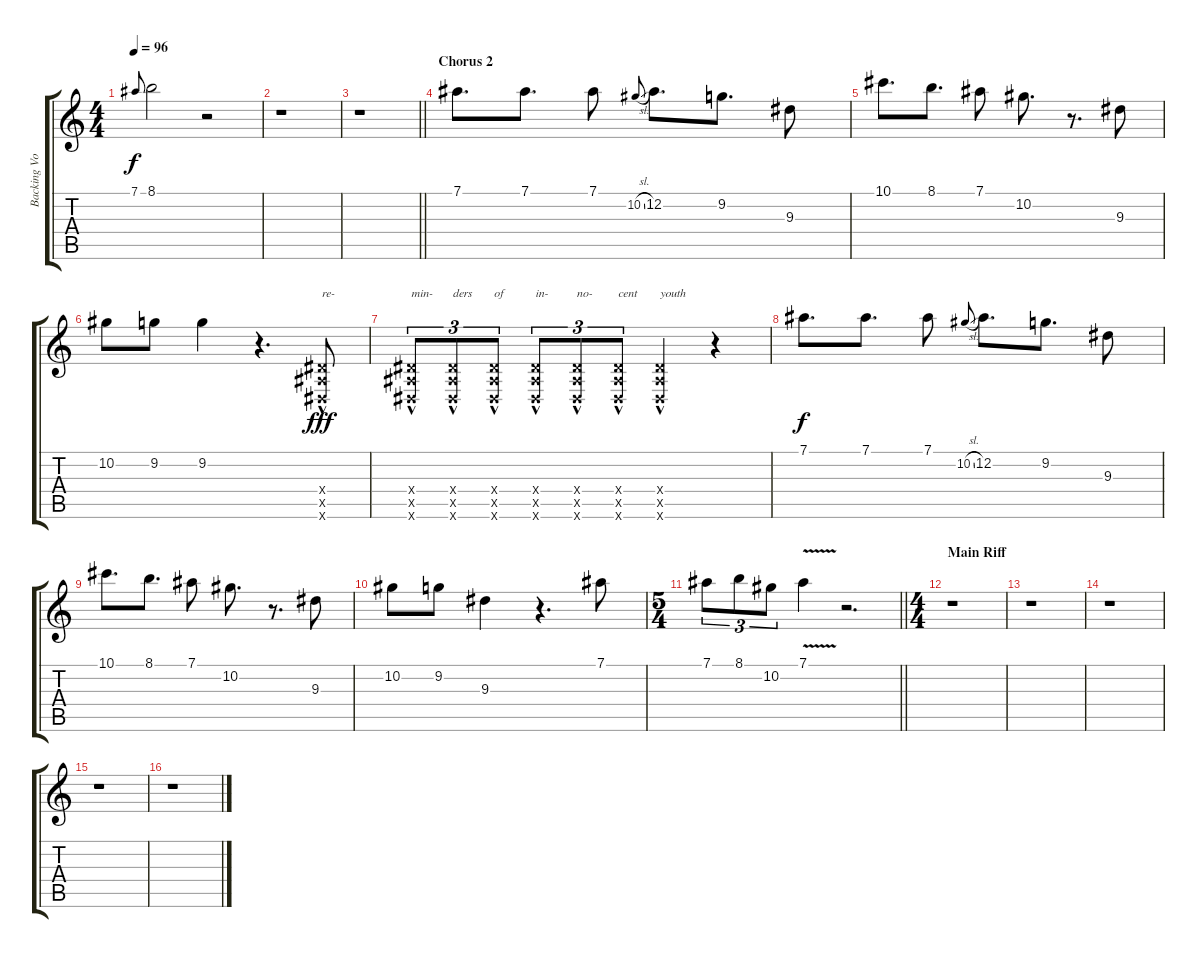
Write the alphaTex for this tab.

\track ("Backing Vocals" "Backing Vo") {instrument distortionguitar}
\staff {score tabs}
\tuning (Eb4 Bb3 Gb3 Db3 Ab2 Eb2) {hide}
\ts (4 4)
\tempo 96
\clef g2
\ks c
7.1.8{gr onbeat dy f} 8.1.2 r.2 |
r.1 |
\barLineRight lightlight
r.1 |
\section ("" "Chorus 2")
7.1.8{d} 7.1.8{d} 7.1.8 10.2{sl}.8{gr onbeat} 12.2.8{d} 9.2.8{d} 9.3.8 |
10.1.8{d} 8.1.8{d} 7.1.8 10.2.8{d} r.8{d} 9.3.8 |
10.2.8 9.2.8 9.2.4 r.4{d} (2.4{hac x} 2.5{hac x} 0.6{hac x}).8{txt "re-" dy fff} |
(2.4{hac x} 2.5{hac x} 0.6{hac x}).8{tu (3 2) txt "min-"} (2.4{hac x} 2.5{hac x} 0.6{hac x}).8{tu (3 2) txt "ders"} (2.4{hac x} 2.5{hac x} 0.6{hac x}).8{tu (3 2) txt "of"} (2.4{hac x} 2.5{hac x} 0.6{hac x}).8{tu (3 2) txt "in-"} (2.4{hac x} 2.5{hac x} 0.6{hac x}).8{tu (3 2) txt "no-"} (2.4{hac x} 2.5{hac x} 0.6{hac x}).8{tu (3 2) txt "cent"} (2.4{hac x} 2.5{hac x} 0.6{hac x}).4{txt "youth"} r.4 |
7.1.8{d dy f} 7.1.8{d} 7.1.8 10.2{sl}.8{gr onbeat} 12.2.8{d} 9.2.8{d} 9.3.8 |
10.1.8{d} 8.1.8{d} 7.1.8 10.2.8{d} r.8{d} 9.3.8 |
10.2.8 9.2.8 9.3.4 r.4{d} 7.1.8 |
\ts (5 4)
\barLineRight lightlight
7.1.8{tu (3 2)} 8.1.8{tu (3 2)} 10.2.8{tu (3 2)} 7.1{v}.4 r.2{d} |
\ts (4 4)
\section ("" "Main Riff")
r.1 |
r.1 |
r.1 |
r.1 |
r.1
